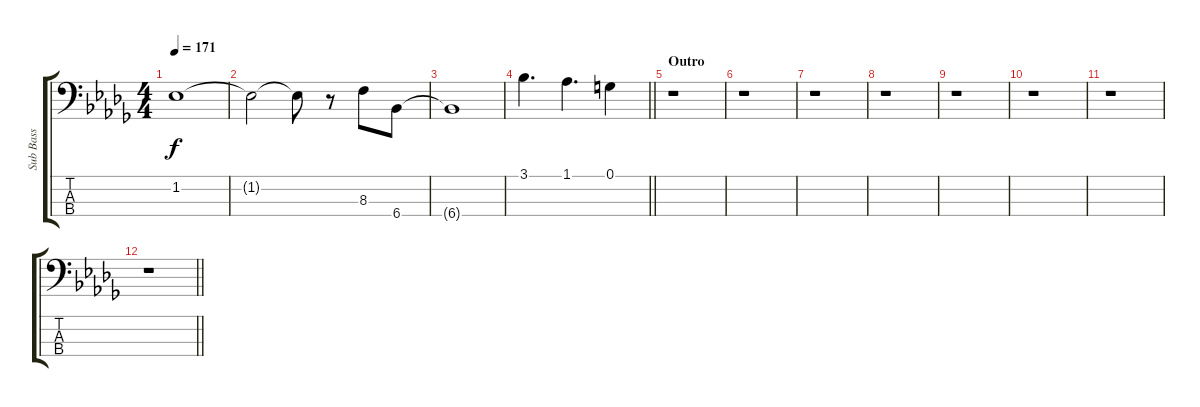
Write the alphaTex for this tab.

\track ("Sub Bass" "Sub Bass") {instrument fretlessbass}
\staff {score tabs}
\tuning (G2 D2 A1 E1) {hide}
\ts (4 4)
\tempo 171
\clef f4
\ks db
1.2.1{dy f} |
1.2{t}.2 1.2{t}.8 r.8 8.3.8 6.4.8 |
6.4{t}.1 |
\barLineRight lightlight
3.1.4{d} 1.1.4{d} 0.1.4 |
\section ("" "Outro")
r.1 |
r.1 |
r.1 |
r.1 |
r.1 |
r.1 |
r.1 |
\barLineRight lightlight
r.1
